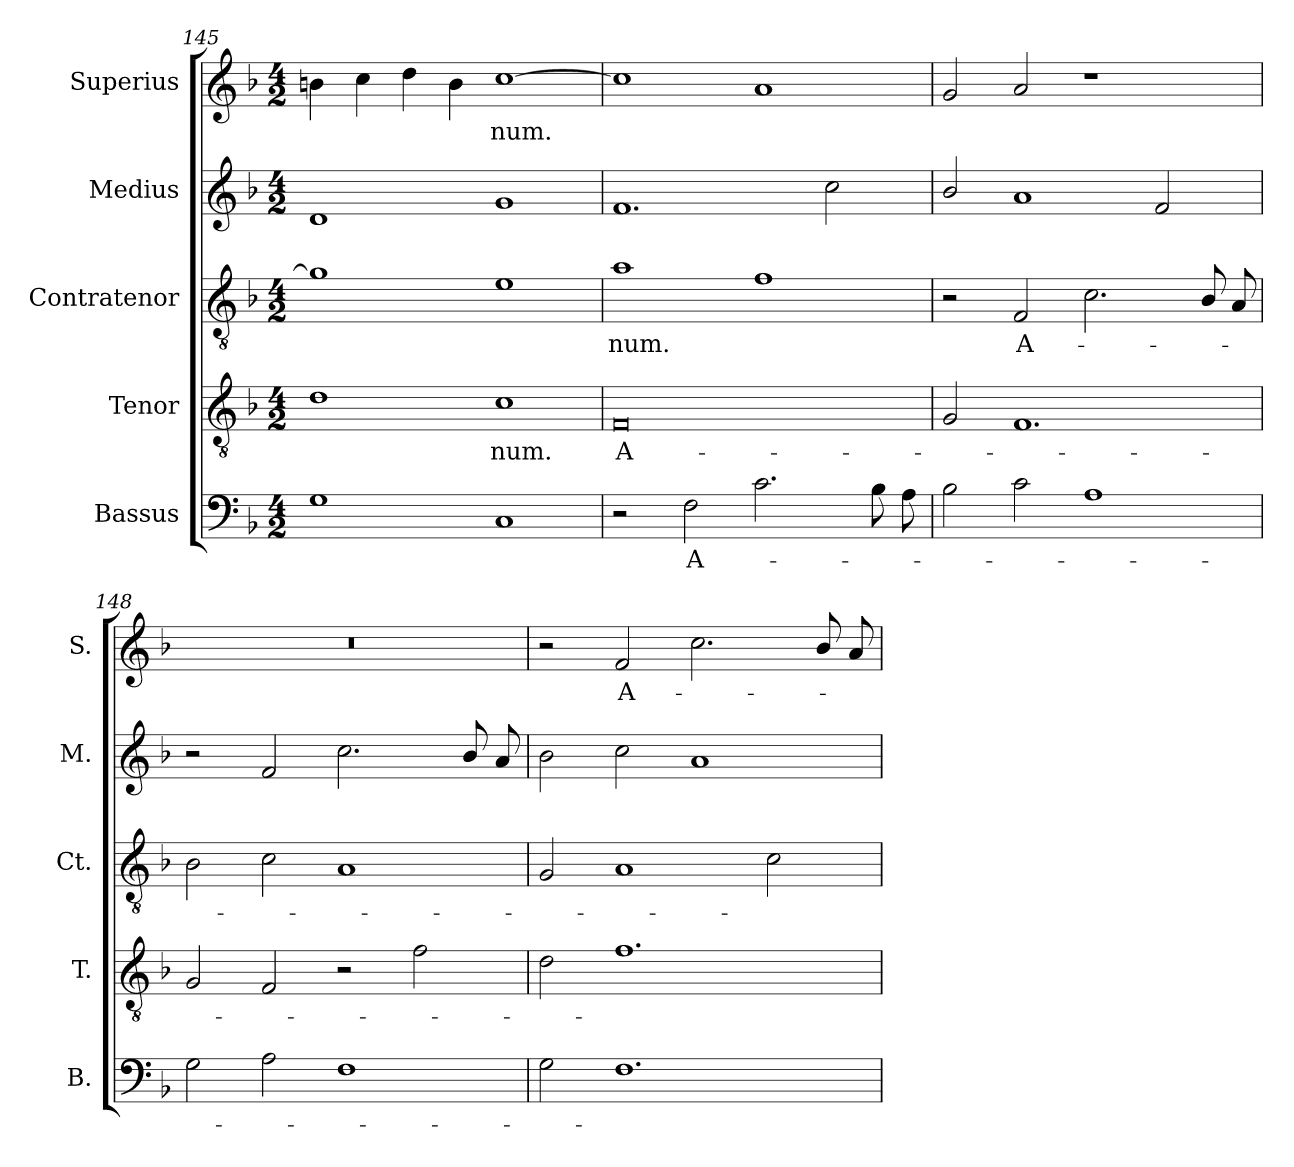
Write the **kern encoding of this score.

**kern	**text	**kern	**text	**kern	**text	**kern	**kern	**text
*part5	*part5	*part4	*part4	*part3	*part3	*part2	*part1	*part1
*staff5	*staff5	*staff4	*staff4	*staff3	*staff3	*staff2	*staff1	*staff1
*I"Bassus	*	*I"Tenor	*	*I"Contratenor	*	*I"Medius	*I"Superius	*
*I'B.	*	*I'T.	*	*I'Ct.	*	*I'M.	*I'S.	*
*clefF4	*	*clefGv2	*	*clefGv2	*	*clefG2	*clefG2	*
*	*	*ITrd7c12	*	*ITrd7c12	*	*	*	*
*k[b-]	*	*k[b-]	*	*k[b-]	*	*k[b-]	*k[b-]	*
*F:	*	*F:	*	*F:	*	*F:	*F:	*
*M4/2	*	*M4/2	*	*M4/2	*	*M4/2	*M4/2	*
=145	=145	=145	=145	=145	=145	=145	=145	=145
1Gi	.	1Di	.	1Gi]	.	1di	4bi\	.
.	.	.	.	.	.	.	4cci\	.
.	.	.	.	.	.	.	4ddi\	.
.	.	.	.	.	.	.	4bi\	.
!	!	!	!LO:LY:b:color=#000000	!	!	!	!	!
!	!	!	!	!	!	!	!	!LO:LY:b:color=#000000
1Ci	.	1Ci	-num.	1Ei	.	1gi	[1cci	-num.
=146	=146	=146	=146	=146	=146	=146	=146	=146
!	!	!	!LO:LY:b:color=#000000	!	!	!	!	!
!	!	!	!	!	!LO:LY:b:color=#000000	!	!	!
2r	.	0FFi	A-	1Ai	-num.	1.fi	1cci]	.
!	!LO:LY:b:color=#000000	!	!	!	!	!	!	!
2Fi\	A-	.	.	.	.	.	.	.
2.ci\	.	.	.	1Fi	.	.	1ai	.
.	.	.	.	.	.	2cci\	.	.
8B-i\	.	.	.	.	.	.	.	.
8Ai\	.	.	.	.	.	.	.	.
=147	=147	=147	=147	=147	=147	=147	=147	=147
2B-i\	.	2GGi/	.	2r	.	2b-i/	2gi/	.
!	!	!	!	!	!LO:LY:b:color=#000000	!	!	!
2ci\	.	1.FFi	.	2FFi/	A-	1ai	2ai/	.
1Ai	.	.	.	2.Ci\	.	.	1r	.
.	.	.	.	.	.	2fi/	.	.
.	.	.	.	8BB-i/	.	.	.	.
.	.	.	.	8AAi/	.	.	.	.
=148	=148	=148	=148	=148	=148	=148	=148	=148
!	!	!	!	!	!	!	!LO:N:vis=1	!
2Gi\	.	2GGi/	.	2BB-i\	.	2r	0r	.
2Ai\	.	2FFi/	.	2Ci\	.	2fi/	.	.
1Fi	.	2r	.	1AAi	.	2.cci\	.	.
.	.	2Fi\	.	.	.	.	.	.
.	.	.	.	.	.	8b-i/	.	.
.	.	.	.	.	.	8ai/	.	.
=149	=149	=149	=149	=149	=149	=149	=149	=149
2Gi\	.	2Di\	.	2GGi/	.	2b-i\	2r	.
!	!	!	!	!	!	!	!	!LO:LY:b:color=#000000
1.Fi	.	1.Fi	.	1AAi	.	2cci\	2fi/	A-
.	.	.	.	.	.	1ai	2.cci\	.
.	.	.	.	2Ci\	.	.	.	.
.	.	.	.	.	.	.	8b-i/	.
.	.	.	.	.	.	.	8ai/	.
=	=	=	=	=	=	=	=	=
*-	*-	*-	*-	*-	*-	*-	*-	*-
